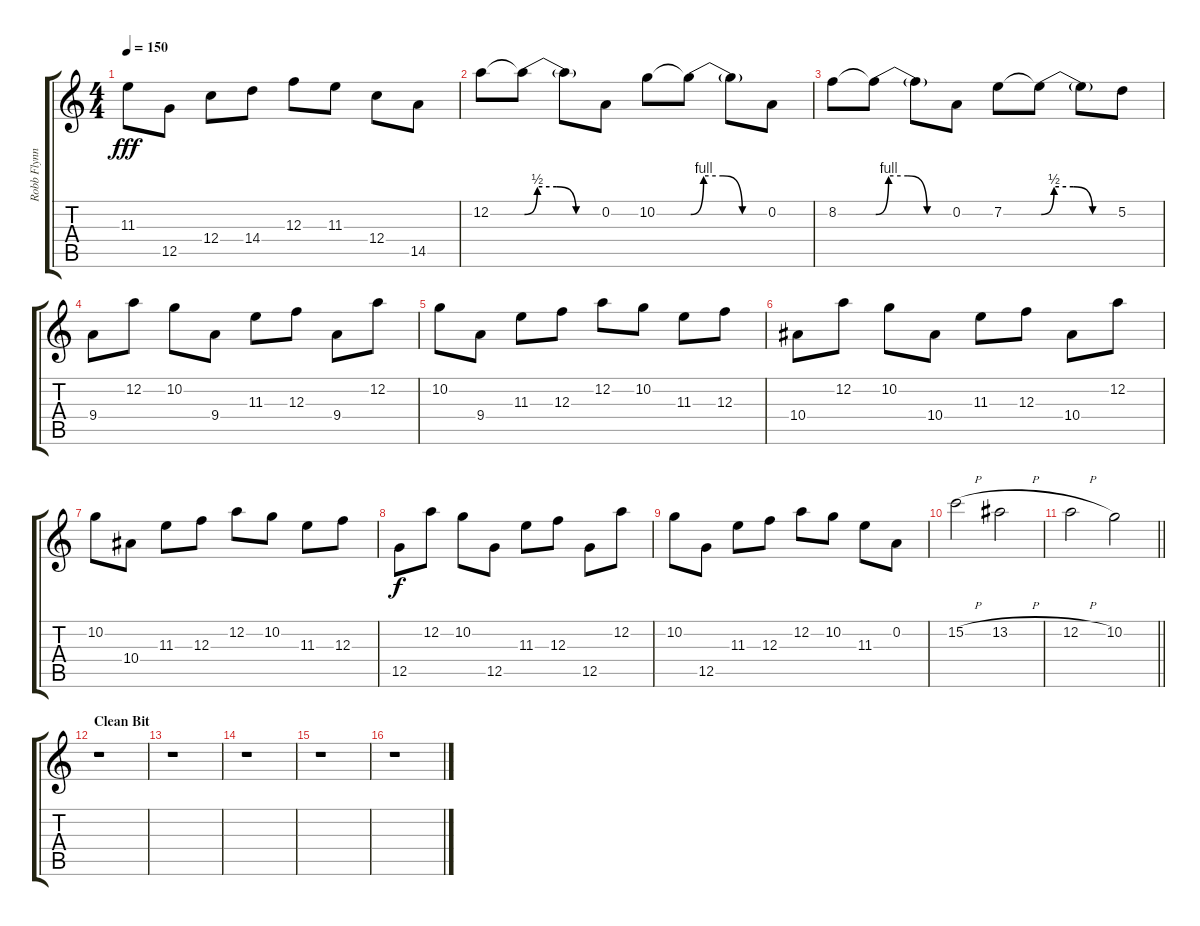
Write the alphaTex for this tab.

\track ("Robb Flynn" "Robb Flynn") {instrument distortionguitar}
\staff {score tabs}
\tuning (D4 A3 F3 C3 G2 C2) {hide}
\ts (4 4)
\tempo 150
\clef g2
\ks c
11.3.8{dy fff} 12.5.8 12.4.8 14.4.8 12.3.8 11.3.8 12.4.8 14.5.8 |
12.2.8 12.2{be (custom 0 0 10 2 25 2 40 0 60 0) t}.8 12.2{t}.8 0.2.8 10.2.8 10.2{be (custom 0 0 10 4 25 4 40 0 60 0) t}.8 10.2{t}.8 0.2.8 |
8.2.8 8.2{be (custom 0 0 10 4 25 4 40 0 60 0) t}.8 8.2{t}.8 0.2.8 7.2.8 7.2{be (custom 0 0 10 2 25 2 40 0 60 0) t}.8 7.2{t}.8 5.2.8 |
9.4.8 12.2.8 10.2.8 9.4.8 11.3.8 12.3.8 9.4.8 12.2.8 |
10.2.8 9.4.8 11.3.8 12.3.8 12.2.8 10.2.8 11.3.8 12.3.8 |
10.4.8 12.2.8 10.2.8 10.4.8 11.3.8 12.3.8 10.4.8 12.2.8 |
10.2.8 10.4.8 11.3.8 12.3.8 12.2.8 10.2.8 11.3.8 12.3.8 |
12.5.8{dy f} 12.2.8 10.2.8 12.5.8 11.3.8 12.3.8 12.5.8 12.2.8 |
10.2.8 12.5.8 11.3.8 12.3.8 12.2.8 10.2.8 11.3.8 0.2.8 |
15.2{h}.2 13.2{h}.2 |
\barLineRight lightlight
12.2{h}.2 10.2.2 |
\section ("" "Clean Bit")
r.1 |
r.1 |
r.1 |
r.1 |
r.1
